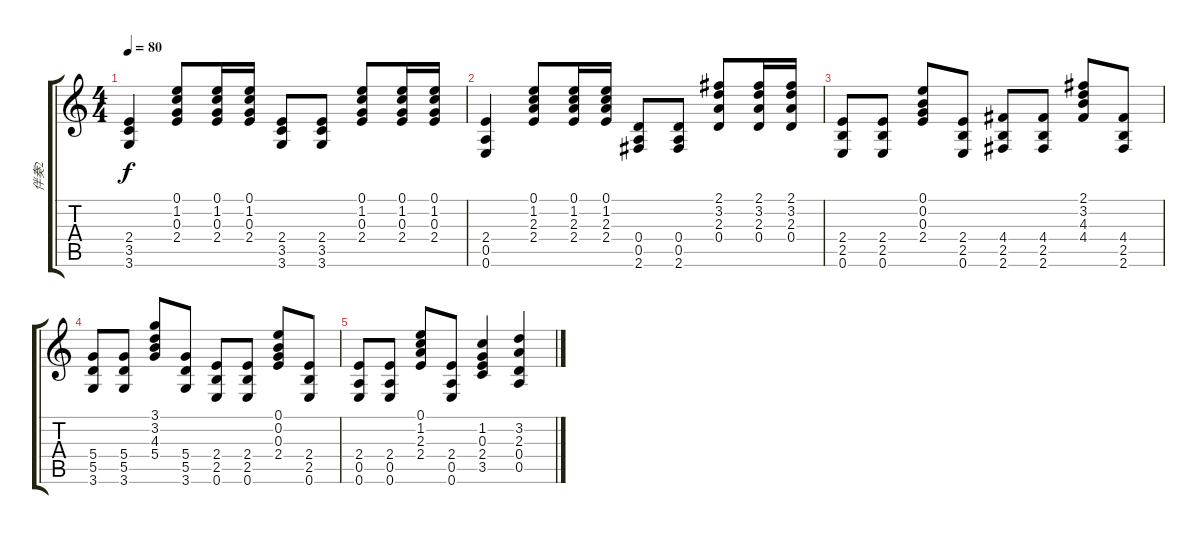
\track ("伴奏2" "伴奏2") {instrument acousticguitarsteel}
\staff {score tabs}
\tuning (E4 B3 G3 D3 A2 E2) {hide}
\ts (4 4)
\tempo 80
\clef g2
\ks c
(2.4 3.5 3.6).4{dy f} (0.1 1.2 0.3 2.4).8 (0.1 1.2 0.3 2.4).16 (0.1 1.2 0.3 2.4).16 (2.4 3.5 3.6).8 (2.4 3.5 3.6).8 (0.1 1.2 0.3 2.4).8 (0.1 1.2 0.3 2.4).16 (0.1 1.2 0.3 2.4).16 |
(2.4 0.5 0.6).4 (0.1 1.2 2.3 2.4).8 (0.1 1.2 2.3 2.4).16 (0.1 1.2 2.3 2.4).16 (0.4 0.5 2.6).8 (0.4 0.5 2.6).8 (2.1 3.2 2.3 0.4).8 (2.1 3.2 2.3 0.4).16 (2.1 3.2 2.3 0.4).16 |
(2.4 2.5 0.6).8 (2.4 2.5 0.6).8 (0.1 0.2 0.3 2.4).8 (2.4 2.5 0.6).8 (4.4 2.5 2.6).8 (4.4 2.5 2.6).8 (2.1 3.2 4.3 4.4).8 (4.4 2.5 2.6).8 |
(5.4 5.5 3.6).8 (5.4 5.5 3.6).8 (3.1 3.2 4.3 5.4).8 (5.4 5.5 3.6).8 (2.4 2.5 0.6).8 (2.4 2.5 0.6).8 (0.1 0.2 0.3 2.4).8 (2.4 2.5 0.6).8 |
(2.4 0.5 0.6).8 (2.4 0.5 0.6).8 (0.1 1.2 2.3 2.4).8 (2.4 0.5 0.6).8 (1.2 0.3 2.4 3.5).4 (3.2 2.3 0.4 0.5).4
